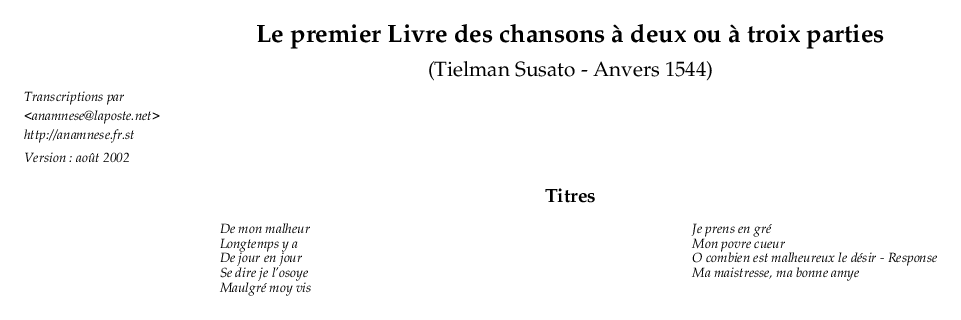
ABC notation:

X:1
T:Titres
M:2/4
K:Am
K:C
%%endtext
%%begintext
  De mon malheur
  Longtemps y a
  De jour en jour
  Se dire je l'osoye
  Maulgré moy vis
%%endtext
%%begintext
  Je prens en gré
  Mon povre cueur
  O combien est malheureux le désir - Response
  Ma maistresse, ma bonne amye
